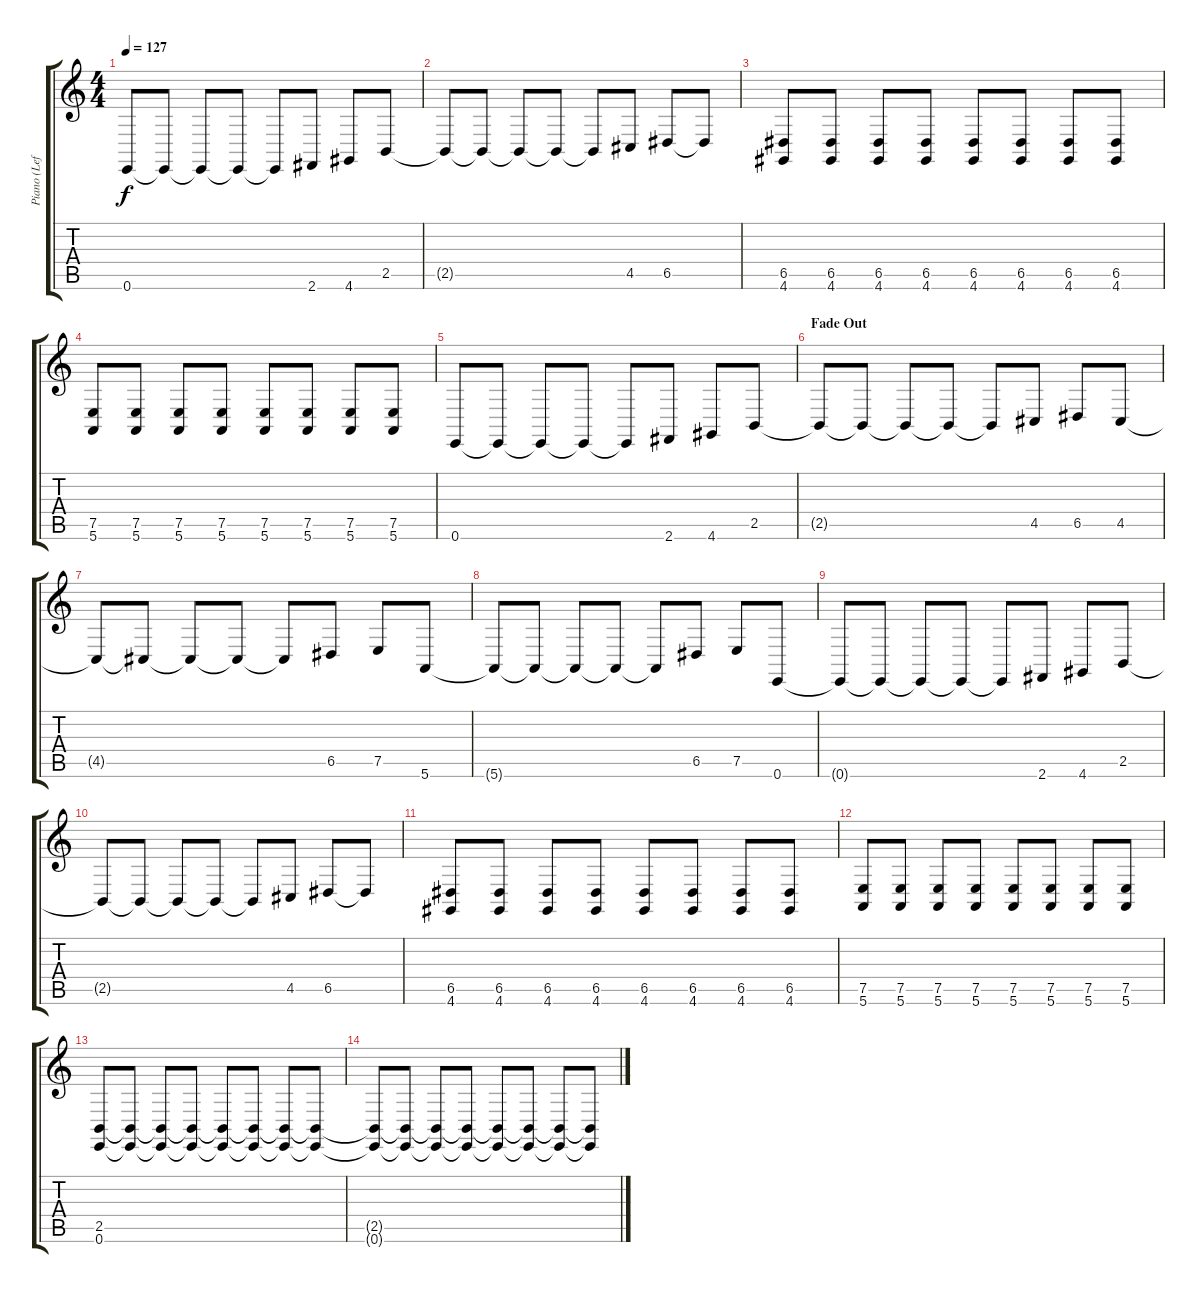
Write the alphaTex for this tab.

\track ("Piano (Left Hand)" "Piano (Lef") {instrument electricgrandpiano}
\staff {score tabs}
\tuning (E4 B3 G3 D3 A2 E2) {hide}
\ts (4 4)
\tempo 127
\clef g2
\ks c
0.6{t}.8{dy f} 0.6{t}.8 0.6{t}.8 0.6{t}.8 0.6{t}.8 2.6.8 4.6.8 2.5.8 |
2.5{t}.8 2.5{t}.8 2.5{t}.8 2.5{t}.8 2.5{t}.8 4.5.8 6.5.8 6.5{t}.8 |
(6.5 4.6).8 (6.5 4.6).8 (6.5 4.6).8 (6.5 4.6).8 (6.5 4.6).8 (6.5 4.6).8 (6.5 4.6).8 (6.5 4.6).8 |
(7.5 5.6).8 (7.5 5.6).8 (7.5 5.6).8 (7.5 5.6).8 (7.5 5.6).8 (7.5 5.6).8 (7.5 5.6).8 (7.5 5.6).8 |
0.6.8 0.6{t}.8 0.6{t}.8 0.6{t}.8 0.6{t}.8 2.6.8 4.6.8 2.5.8 |
\section ("" "Fade Out")
2.5{t}.8 2.5{t}.8 2.5{t}.8 2.5{t}.8 2.5{t}.8 4.5.8 6.5.8 4.5.8 |
4.5{t}.8 4.5{t}.8 4.5{t}.8 4.5{t}.8 4.5{t}.8 6.5.8 7.5.8 5.6.8 |
5.6{t}.8 5.6{t}.8 5.6{t}.8 5.6{t}.8 5.6{t}.8 6.5.8 7.5.8 0.6.8 |
0.6{t}.8 0.6{t}.8 0.6{t}.8 0.6{t}.8 0.6{t}.8 2.6.8 4.6.8 2.5.8 |
2.5{t}.8 2.5{t}.8 2.5{t}.8 2.5{t}.8 2.5{t}.8 4.5.8 6.5.8 6.5{t}.8 |
(6.5 4.6).8 (6.5 4.6).8 (6.5 4.6).8 (6.5 4.6).8 (6.5 4.6).8 (6.5 4.6).8 (6.5 4.6).8 (6.5 4.6).8 |
(7.5 5.6).8 (7.5 5.6).8 (7.5 5.6).8 (7.5 5.6).8 (7.5 5.6).8 (7.5 5.6).8 (7.5 5.6).8 (7.5 5.6).8 |
(2.5 0.6).8 (2.5{t} 0.6{t}).8 (2.5{t} 0.6{t}).8 (2.5{t} 0.6{t}).8 (2.5{t} 0.6{t}).8 (2.5{t} 0.6{t}).8 (2.5{t} 0.6{t}).8 (2.5{t} 0.6{t}).8 |
(2.5{t} 0.6{t}).8 (2.5{t} 0.6{t}).8 (2.5{t} 0.6{t}).8 (2.5{t} 0.6{t}).8 (2.5{t} 0.6{t}).8 (2.5{t} 0.6{t}).8 (2.5{t} 0.6{t}).8 (2.5{t} 0.6{t}).8
